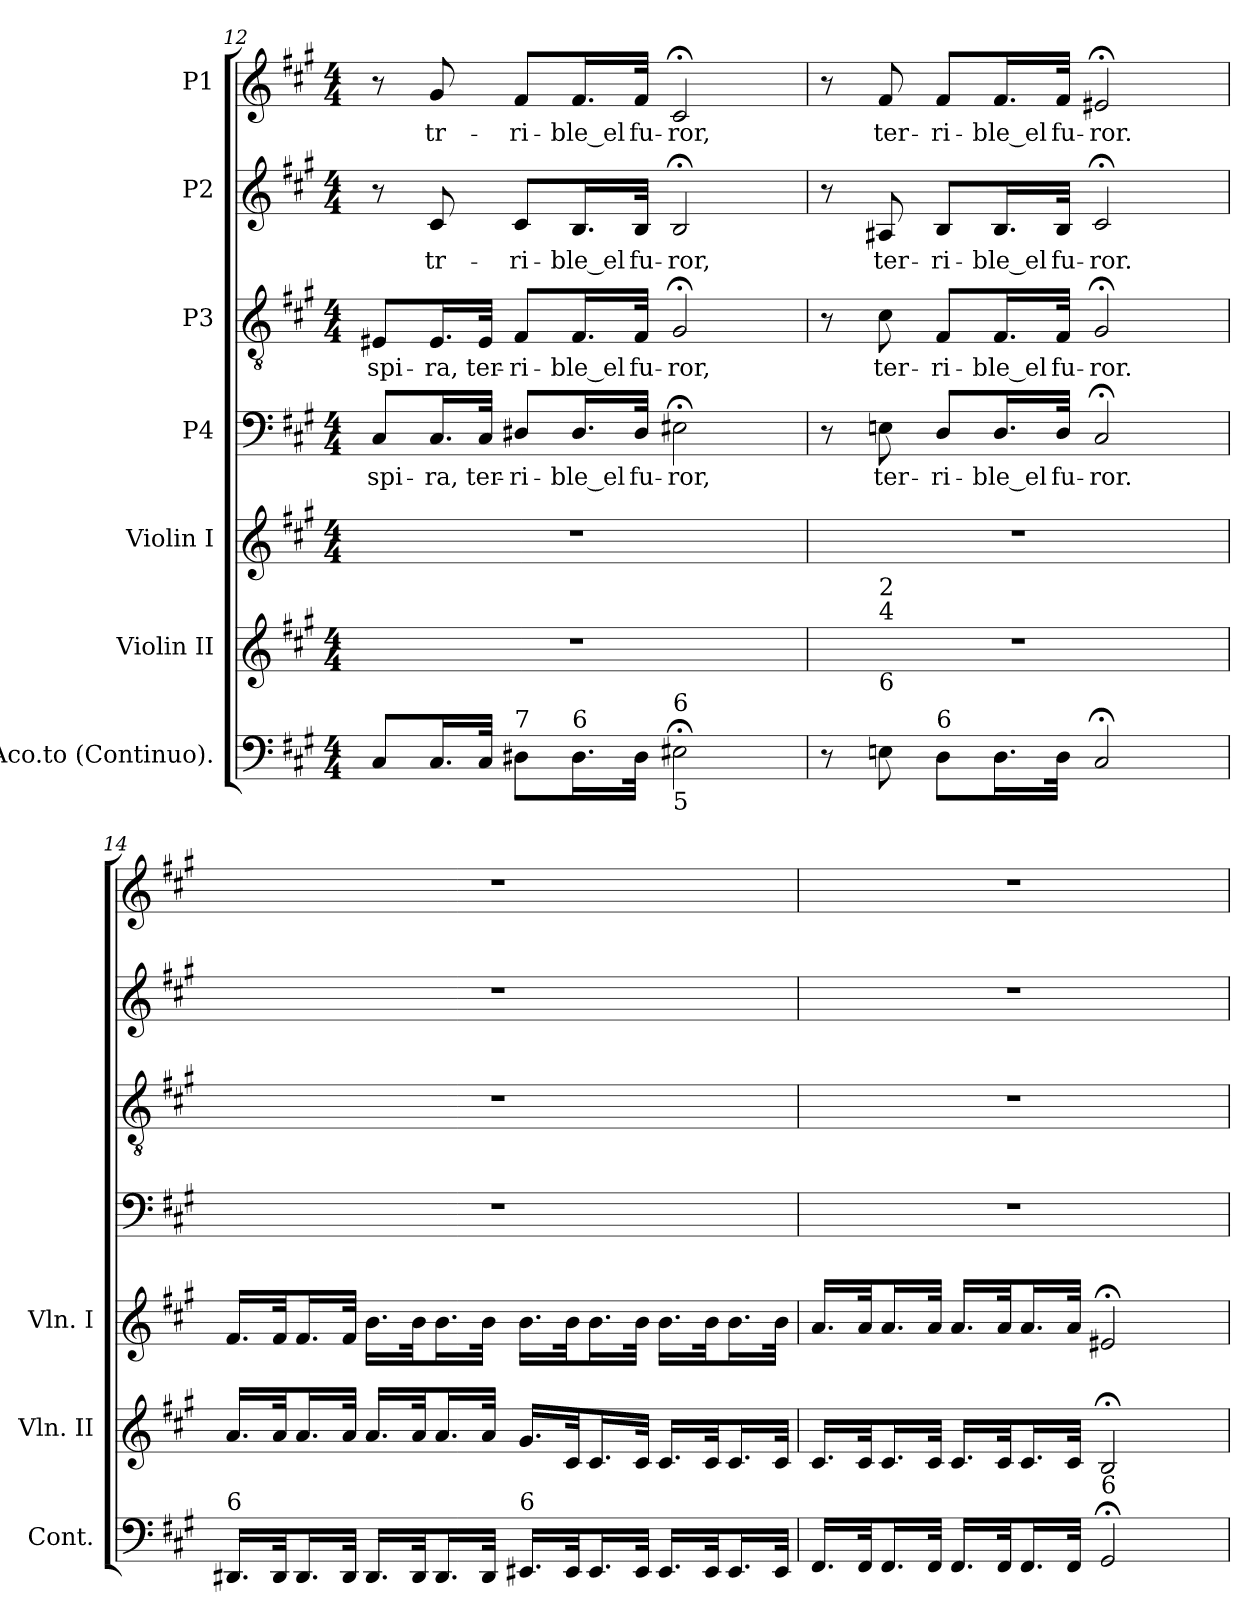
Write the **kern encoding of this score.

**kern	**kern	**kern	**kern	**text	**kern	**text	**kern	**text	**kern	**text
*part7	*part6	*part5	*part4	*part4	*part3	*part3	*part2	*part2	*part1	*part1
*staff7	*staff6	*staff5	*staff4	*staff4	*staff3	*staff3	*staff2	*staff2	*staff1	*staff1
*I"Aco.to (Continuo).	*I"Violin II	*I"Violin I	*I"P4	*	*I"P3	*	*I"P2	*	*I"P1	*
*I'Cont.	*I'Vln. II	*I'Vln. I	*	*	*	*	*	*	*	*
!!LO:LB:g=z
*clefF4	*clefG2	*clefG2	*clefF4	*	*clefGv2	*	*clefG2	*	*clefG2	*
*	*	*	*	*	*ITrd7c12	*	*	*	*	*
*k[f#c#g#]	*k[f#c#g#]	*k[f#c#g#]	*k[f#c#g#]	*	*k[f#c#g#]	*	*k[f#c#g#]	*	*k[f#c#g#]	*
*A:	*A:	*A:	*A:	*	*A:	*	*A:	*	*A:	*
*M4/4	*M4/4	*M4/4	*M4/4	*	*M4/4	*	*M4/4	*	*M4/4	*
=12	=12	=12	=12	=12	=12	=12	=12	=12	=12	=12
!	!	!	!	!LO:LY:b:color=#000000	!	!	!	!	!	!
!	!	!	!	!	!	!LO:LY:b:color=#000000	!	!	!	!
8C#i/L	1r	1r	8C#i/L	-spi-	8EE#Xi/L	-spi-	8r	.	8r	.
!	!	!	!	!LO:LY:b:color=#000000	!	!	!	!	!	!
!	!	!	!	!	!	!LO:LY:b:color=#000000	!	!	!	!
!	!	!	!	!	!	!	!	!LO:LY:b:color=#000000	!	!
!	!	!	!	!	!	!	!	!	!	!LO:LY:b:color=#000000
16.C#i/L	.	.	16.C#i/L	-ra,	16.EE#i/L	-ra,	8c#i/	tr-	8g#i/	tr-
!	!	!	!	!LO:LY:b:color=#000000	!	!	!	!	!	!
!	!	!	!	!	!	!LO:LY:b:color=#000000	!	!	!	!
32C#i/JJk	.	.	32C#i/JJk	ter-	32EE#i/JJk	ter-	.	.	.	.
!	!	!	!	!LO:LY:b:color=#000000	!	!	!	!	!	!
!	!	!	!	!	!	!LO:LY:b:color=#000000	!	!	!	!
!	!	!	!	!	!	!	!	!LO:LY:b:color=#000000	!	!
!LO:TX:a:t=7	!	!	!	!	!	!	!	!	!	!
!	!	!	!	!	!	!	!	!	!	!LO:LY:b:color=#000000
8D#Xi\L	.	.	8D#Xi/L	-ri-	8FF#i/L	-ri-	8c#i/L	-ri-	8f#i/L	-ri-
!	!	!	!	!LO:LY:b:color=#000000	!	!	!	!	!	!
!	!	!	!	!	!	!LO:LY:b:color=#000000	!	!	!	!
!	!	!	!	!	!	!	!	!LO:LY:b:color=#000000	!	!
!LO:TX:a:t=6	!	!	!	!	!	!	!	!	!	!
!	!	!	!	!	!	!	!	!	!	!LO:LY:b:color=#000000
16.D#i\L	.	.	16.D#i/L	-ble_el	16.FF#i/L	-ble_el	16.Bi/L	-ble_el	16.f#i/L	-ble_el
!	!	!	!	!LO:LY:b:color=#000000	!	!	!	!	!	!
!	!	!	!	!	!	!LO:LY:b:color=#000000	!	!	!	!
!	!	!	!	!	!	!	!	!LO:LY:b:color=#000000	!	!
!	!	!	!	!	!	!	!	!	!	!LO:LY:b:color=#000000
32D#i\JJk	.	.	32D#i/JJk	fu-	32FF#i/JJk	fu-	32Bi/JJk	fu-	32f#i/JJk	fu-
!	!	!	!	!LO:LY:b:color=#000000	!	!	!	!	!	!
!	!	!	!	!	!	!LO:LY:b:color=#000000	!	!	!	!
!	!	!	!	!	!	!	!	!LO:LY:b:color=#000000	!	!
!LO:TX:b:t=5	!	!	!	!	!	!	!	!	!	!
!LO:TX:t=6	!	!	!	!	!	!	!	!	!	!
!	!	!	!	!	!	!	!	!	!	!LO:LY:b:color=#000000
2E#X;i\	.	.	2E#X;i\	-ror,	2GG#;i/	-ror,	2B;i/	-ror,	2c#;i/	-ror,
=13	=13	=13	=13	=13	=13	=13	=13	=13	=13	=13
*	*^	*	*	*	*	*	*	*	*	*
8r	1r	8ryy	1r	8r	.	8r	.	8r	.	8r	.
!	!	!	!	!	!LO:LY:b:color=#000000	!	!	!	!	!	!
!	!	!	!	!	!	!	!LO:LY:b:color=#000000	!	!	!	!
!	!	!	!	!	!	!	!	!	!LO:LY:b:color=#000000	!	!
!	!	!LO:TX:b:t=6	!	!	!	!	!	!	!	!	!
!	!	!LO:TX:t=4	!	!	!	!	!	!	!	!	!
!	!	!LO:TX:t=2	!	!	!	!	!	!	!	!	!
!	!	!	!	!	!	!	!	!	!	!	!LO:LY:b:color=#000000
8Eni\	.	2..ryy	.	8Eni\	ter-	8C#i\	ter-	8A#Xi/	ter-	8f#i/	ter-
!	!	!	!	!	!LO:LY:b:color=#000000	!	!	!	!	!	!
!	!	!	!	!	!	!	!LO:LY:b:color=#000000	!	!	!	!
!	!	!	!	!	!	!	!	!	!LO:LY:b:color=#000000	!	!
!LO:TX:a:t=6	!	!	!	!	!	!	!	!	!	!	!
!	!	!	!	!	!	!	!	!	!	!	!LO:LY:b:color=#000000
8Di\L	.	.	.	8Di/L	-ri-	8FF#i/L	-ri-	8Bi/L	-ri-	8f#i/L	-ri-
!	!	!	!	!	!LO:LY:b:color=#000000	!	!	!	!	!	!
!	!	!	!	!	!	!	!LO:LY:b:color=#000000	!	!	!	!
!	!	!	!	!	!	!	!	!	!LO:LY:b:color=#000000	!	!
!	!	!	!	!	!	!	!	!	!	!	!LO:LY:b:color=#000000
16.Di\L	.	.	.	16.Di/L	-ble_el	16.FF#i/L	-ble_el	16.Bi/L	-ble_el	16.f#i/L	-ble_el
!	!	!	!	!	!LO:LY:b:color=#000000	!	!	!	!	!	!
!	!	!	!	!	!	!	!LO:LY:b:color=#000000	!	!	!	!
!	!	!	!	!	!	!	!	!	!LO:LY:b:color=#000000	!	!
!	!	!	!	!	!	!	!	!	!	!	!LO:LY:b:color=#000000
32Di\JJk	.	.	.	32Di/JJk	fu-	32FF#i/JJk	fu-	32Bi/JJk	fu-	32f#i/JJk	fu-
!	!	!	!	!	!LO:LY:b:color=#000000	!	!	!	!	!	!
!	!	!	!	!	!	!	!LO:LY:b:color=#000000	!	!	!	!
!	!	!	!	!	!	!	!	!	!LO:LY:b:color=#000000	!	!
!	!	!	!	!	!	!	!	!	!	!	!LO:LY:b:color=#000000
2C#;i/	.	.	.	2C#;i/	-ror.	2GG#;i/	-ror.	2c#;i/	-ror.	2e#X;i/	-ror.
!!LO:PB:g=z
=14	=14	=14	=14	=14	=14	=14	=14	=14	=14	=14	=14
!LO:TX:a:t=6	!	!	!	!	!	!	!	!	!	!	!
*	*v	*v	*	*	*	*	*	*	*	*	*
16.DD#Xi/LL	16.ai/LL	16.f#i/LL	1r	.	1r	.	1r	.	1r	.
32DD#i/Jk	32ai/Jk	32f#i/Jk	.	.	.	.	.	.	.	.
16.DD#i/L	16.ai/L	16.f#i/L	.	.	.	.	.	.	.	.
32DD#i/JJk	32ai/JJk	32f#i/JJk	.	.	.	.	.	.	.	.
16.DD#i/LL	16.ai/LL	16.bi\LL	.	.	.	.	.	.	.	.
32DD#i/Jk	32ai/Jk	32bi\Jk	.	.	.	.	.	.	.	.
16.DD#i/L	16.ai/L	16.bi\L	.	.	.	.	.	.	.	.
32DD#i/JJk	32ai/JJk	32bi\JJk	.	.	.	.	.	.	.	.
!LO:TX:a:t=6	!	!	!	!	!	!	!	!	!	!
16.EE#Xi/LL	16.g#i/LL	16.bi\LL	.	.	.	.	.	.	.	.
32EE#i/Jk	32c#i/Jk	32bi\Jk	.	.	.	.	.	.	.	.
16.EE#i/L	16.c#i/L	16.bi\L	.	.	.	.	.	.	.	.
32EE#i/JJk	32c#i/JJk	32bi\JJk	.	.	.	.	.	.	.	.
16.EE#i/LL	16.c#i/LL	16.bi\LL	.	.	.	.	.	.	.	.
32EE#i/Jk	32c#i/Jk	32bi\Jk	.	.	.	.	.	.	.	.
16.EE#i/L	16.c#i/L	16.bi\L	.	.	.	.	.	.	.	.
32EE#i/JJk	32c#i/JJk	32bi\JJk	.	.	.	.	.	.	.	.
=15	=15	=15	=15	=15	=15	=15	=15	=15	=15	=15
16.FF#i/LL	16.c#i/LL	16.ai/LL	1r	.	1r	.	1r	.	1r	.
32FF#i/Jk	32c#i/Jk	32ai/Jk	.	.	.	.	.	.	.	.
16.FF#i/L	16.c#i/L	16.ai/L	.	.	.	.	.	.	.	.
32FF#i/JJk	32c#i/JJk	32ai/JJk	.	.	.	.	.	.	.	.
16.FF#i/LL	16.c#i/LL	16.ai/LL	.	.	.	.	.	.	.	.
32FF#i/Jk	32c#i/Jk	32ai/Jk	.	.	.	.	.	.	.	.
16.FF#i/L	16.c#i/L	16.ai/L	.	.	.	.	.	.	.	.
32FF#i/JJk	32c#i/JJk	32ai/JJk	.	.	.	.	.	.	.	.
!LO:TX:a:t=6	!	!	!	!	!	!	!	!	!	!
2GG#;i/	2B;i/	2e#X;i/	.	.	.	.	.	.	.	.
=	=	=	=	=	=	=	=	=	=	=
*-	*-	*-	*-	*-	*-	*-	*-	*-	*-	*-
